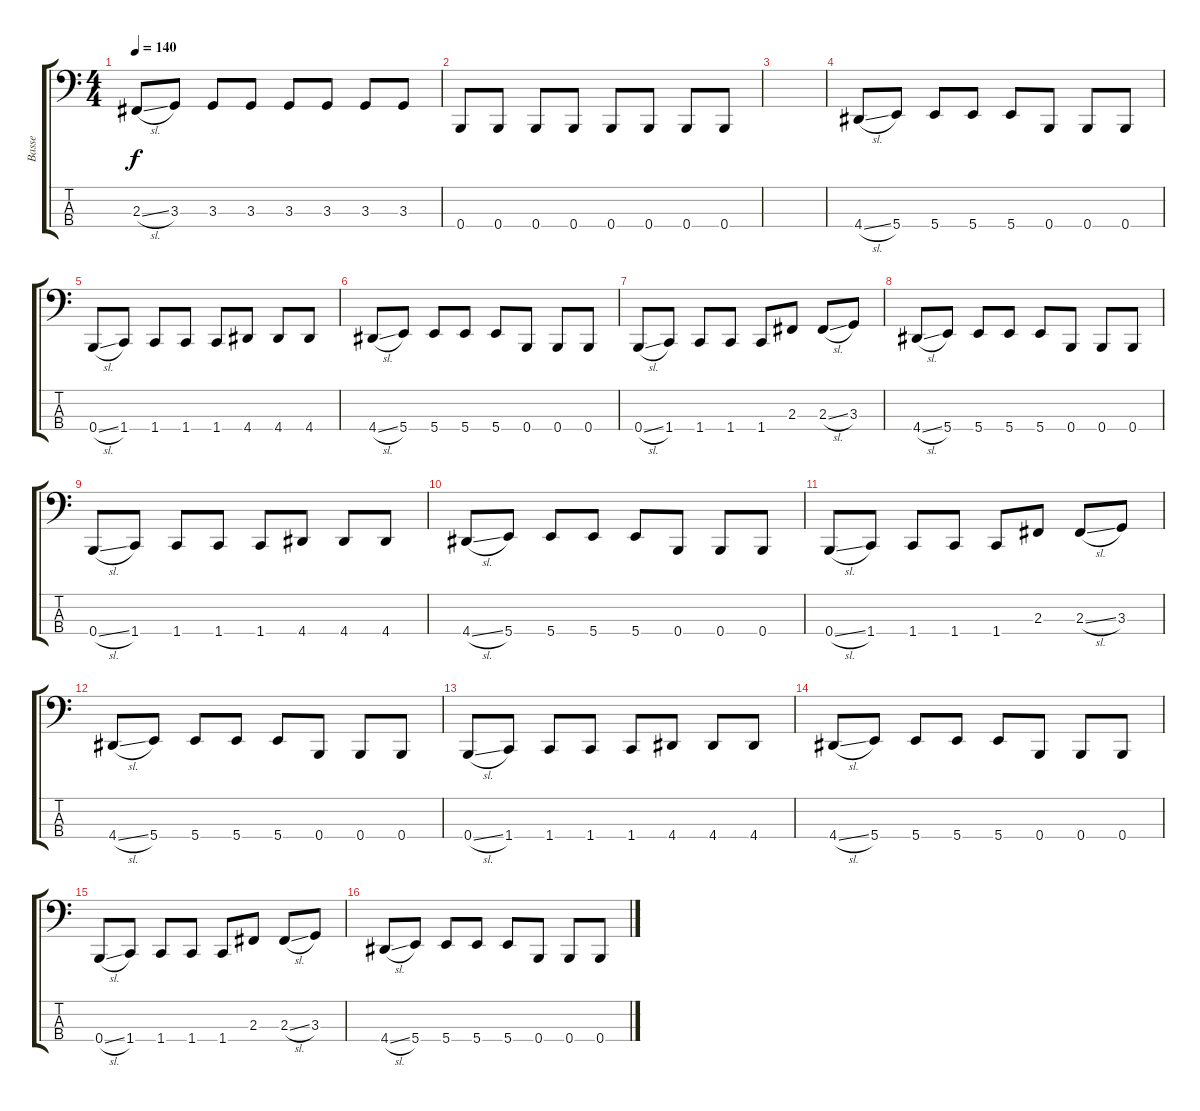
\track ("Basse" "Basse") {instrument electricbasspick}
\staff {score tabs}
\tuning (D2 A1 E1 B0) {hide}
\ts (4 4)
\tempo 140
\clef f4
\ks c
2.3{sl}.8{dy f} 3.3.8 3.3.8 3.3.8 3.3.8 3.3.8 3.3.8 3.3.8 |
0.4.8 0.4.8 0.4.8 0.4.8 0.4.8 0.4.8 0.4.8 0.4.8 |
|
4.4{sl}.8 5.4.8 5.4.8 5.4.8 5.4.8 0.4.8 0.4.8 0.4.8 |
0.4{sl}.8 1.4.8 1.4.8 1.4.8 1.4.8 4.4.8 4.4.8 4.4.8 |
4.4{sl}.8 5.4.8 5.4.8 5.4.8 5.4.8 0.4.8 0.4.8 0.4.8 |
0.4{sl}.8 1.4.8 1.4.8 1.4.8 1.4.8 2.3.8 2.3{sl}.8 3.3.8 |
4.4{sl}.8 5.4.8 5.4.8 5.4.8 5.4.8 0.4.8 0.4.8 0.4.8 |
0.4{sl}.8 1.4.8 1.4.8 1.4.8 1.4.8 4.4.8 4.4.8 4.4.8 |
4.4{sl}.8 5.4.8 5.4.8 5.4.8 5.4.8 0.4.8 0.4.8 0.4.8 |
0.4{sl}.8 1.4.8 1.4.8 1.4.8 1.4.8 2.3.8 2.3{sl}.8 3.3.8 |
4.4{sl}.8 5.4.8 5.4.8 5.4.8 5.4.8 0.4.8 0.4.8 0.4.8 |
0.4{sl}.8 1.4.8 1.4.8 1.4.8 1.4.8 4.4.8 4.4.8 4.4.8 |
4.4{sl}.8 5.4.8 5.4.8 5.4.8 5.4.8 0.4.8 0.4.8 0.4.8 |
0.4{sl}.8 1.4.8 1.4.8 1.4.8 1.4.8 2.3.8 2.3{sl}.8 3.3.8 |
4.4{sl}.8 5.4.8 5.4.8 5.4.8 5.4.8 0.4.8 0.4.8 0.4.8
